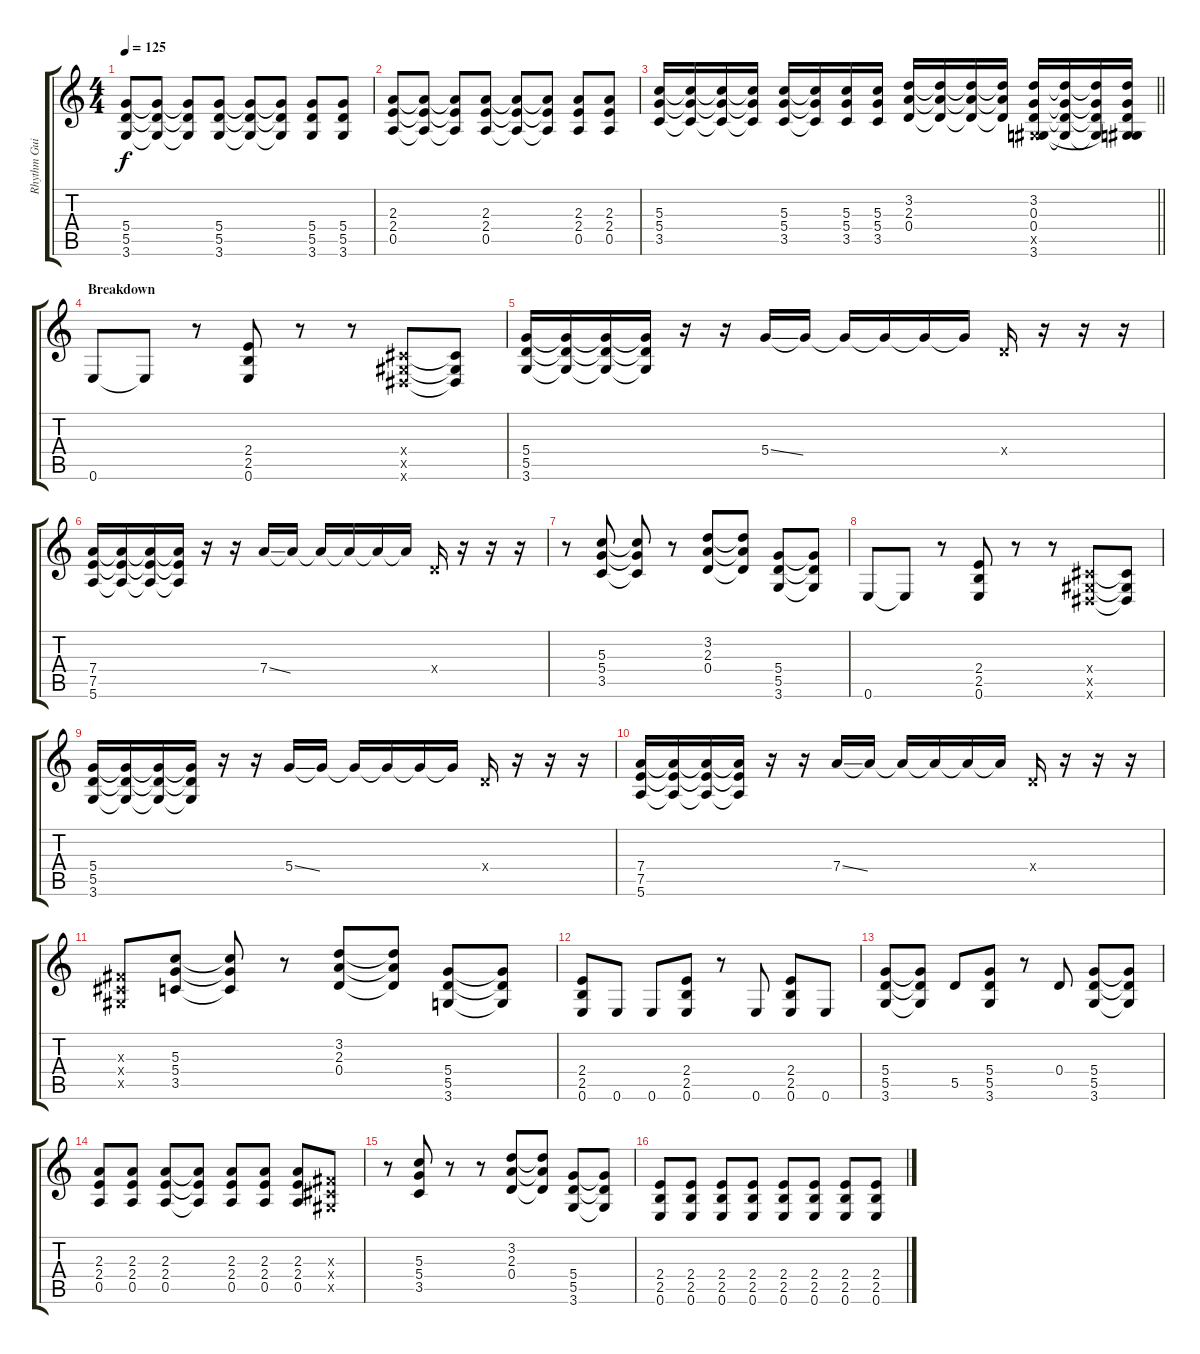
\track ("Rhythm Guitar" "Rhythm Gui") {instrument overdrivenguitar}
\staff {score tabs}
\tuning (E4 B3 G3 D3 A2 E2) {hide}
\ts (4 4)
\tempo 125
\clef g2
\ks c
(5.4 5.5 3.6).8{dy f} (5.4{t} 5.5{t} 3.6{t}).8 (5.4{t} 5.5{t} 3.6{t}).8 (5.4 5.5 3.6).8 (5.4{t} 5.5{t} 3.6{t}).8 (5.4{t} 5.5{t} 3.6{t}).8 (5.4 5.5 3.6).8 (5.4 5.5 3.6).8 |
(2.3 2.4 0.5).8 (2.3{t} 2.4{t} 0.5{t}).8 (2.3{t} 2.4{t} 0.5{t}).8 (2.3 2.4 0.5).8 (2.3{t} 2.4{t} 0.5{t}).8 (2.3{t} 2.4{t} 0.5{t}).8 (2.3 2.4 0.5).8 (2.3 2.4 0.5).8 |
\barLineRight lightlight
(5.3 5.4 3.5).16 (5.3{t} 5.4{t} 3.5{t}).16 (5.3{t} 5.4{t} 3.5{t}).16 (5.3{t} 5.4{t} 3.5{t}).16 (5.3 5.4 3.5).16 (5.3{t} 5.4{t} 3.5{t}).16 (5.3 5.4 3.5).16 (5.3 5.4 3.5).16 (3.2 2.3 0.4).16 (3.2{t} 2.3{t} 0.4{t}).16 (3.2{t} 2.3{t} 0.4{t}).16 (3.2{t} 2.3{t} 0.4{t}).16 (3.2 0.3 0.4 -1.5{x} 3.6).16 (3.2{t} 0.3{t} 0.4{t} 3.6{t}).16 (3.2{t} 0.3{t} 0.4{t} 3.6{t}).16 (3.2{t} 0.3{t} 0.4{t} -1.5{t} 3.6{t}).16 |
\section ("" "Breakdown")
0.6.8 0.6{t}.8 r.8 (2.4 2.5 0.6).8 r.8 r.8 (-1.4{x} -1.5{x} -1.6{x}).8 (-1.4{t} -1.5{t} -1.6{t}).8 |
(5.4 5.5 3.6).16 (5.4{t} 5.5{t} 3.6{t}).16 (5.4{t} 5.5{t} 3.6{t}).16 (5.4{t} 5.5{t} 3.6{t}).16 r.16 r.16 5.4{ss}.16 5.4{t}.16 5.4{t}.16 5.4{t}.16 5.4{t}.16 5.4{t}.16 0.4{x}.16 r.16 r.16 r.16 |
(7.4 7.5 5.6).16 (7.4{t} 7.5{t} 5.6{t}).16 (7.4{t} 7.5{t} 5.6{t}).16 (7.4{t} 7.5{t} 5.6{t}).16 r.16 r.16 7.4{ss}.16 7.4{t}.16 7.4{t}.16 7.4{t}.16 7.4{t}.16 7.4{t}.16 0.4{x}.16 r.16 r.16 r.16 |
r.8 (5.3 5.4 3.5).8 (5.3{t} 5.4{t} 3.5{t}).8 r.8 (3.2 2.3 0.4).8 (3.2{t} 2.3{t} 0.4{t}).8 (5.4 5.5 3.6).8 (5.4{t} 5.5{t} 3.6{t}).8 |
0.6.8 0.6{t}.8 r.8 (2.4 2.5 0.6).8 r.8 r.8 (-1.4{x} -1.5{x} -1.6{x}).8 (-1.4{t} -1.5{t} -1.6{t}).8 |
(5.4 5.5 3.6).16 (5.4{t} 5.5{t} 3.6{t}).16 (5.4{t} 5.5{t} 3.6{t}).16 (5.4{t} 5.5{t} 3.6{t}).16 r.16 r.16 5.4{ss}.16 5.4{t}.16 5.4{t}.16 5.4{t}.16 5.4{t}.16 5.4{t}.16 0.4{x}.16 r.16 r.16 r.16 |
(7.4 7.5 5.6).16 (7.4{t} 7.5{t} 5.6{t}).16 (7.4{t} 7.5{t} 5.6{t}).16 (7.4{t} 7.5{t} 5.6{t}).16 r.16 r.16 7.4{ss}.16 7.4{t}.16 7.4{t}.16 7.4{t}.16 7.4{t}.16 7.4{t}.16 0.4{x}.16 r.16 r.16 r.16 |
(-1.3{x} -1.4{x} -1.5{x}).8 (5.3 5.4 3.5).8 (5.3{t} 5.4{t} 3.5{t}).8 r.8 (3.2 2.3 0.4).8 (3.2{t} 2.3{t} 0.4{t}).8 (5.4 5.5 3.6).8 (5.4{t} 5.5{t} 3.6{t}).8 |
(2.4 2.5 0.6).8 0.6.8 0.6.8 (2.4 2.5 0.6).8 r.8 0.6.8 (2.4 2.5 0.6).8 0.6.8 |
(5.4 5.5 3.6).8 (5.4{t} 5.5{t} 3.6{t}).8 5.5.8 (5.4 5.5 3.6).8 r.8 0.4.8 (5.4 5.5 3.6).8 (5.4{t} 5.5{t} 3.6{t}).8 |
(2.3 2.4 0.5).8 (2.3 2.4 0.5).8 (2.3 2.4 0.5).8 (2.3{t} 2.4{t} 0.5{t}).8 (2.3 2.4 0.5).8 (2.3 2.4 0.5).8 (2.3 2.4 0.5).8 (-1.3{x} -1.4{x} -1.5{x}).8 |
r.8 (5.3 5.4 3.5).8 r.8 r.8 (3.2 2.3 0.4).8 (3.2{t} 2.3{t} 0.4{t}).8 (5.4 5.5 3.6).8 (5.4{t} 5.5{t} 3.6{t}).8 |
(2.4 2.5 0.6).8 (2.4 2.5 0.6).8 (2.4 2.5 0.6).8 (2.4 2.5 0.6).8 (2.4 2.5 0.6).8 (2.4 2.5 0.6).8 (2.4 2.5 0.6).8 (2.4 2.5 0.6).8
